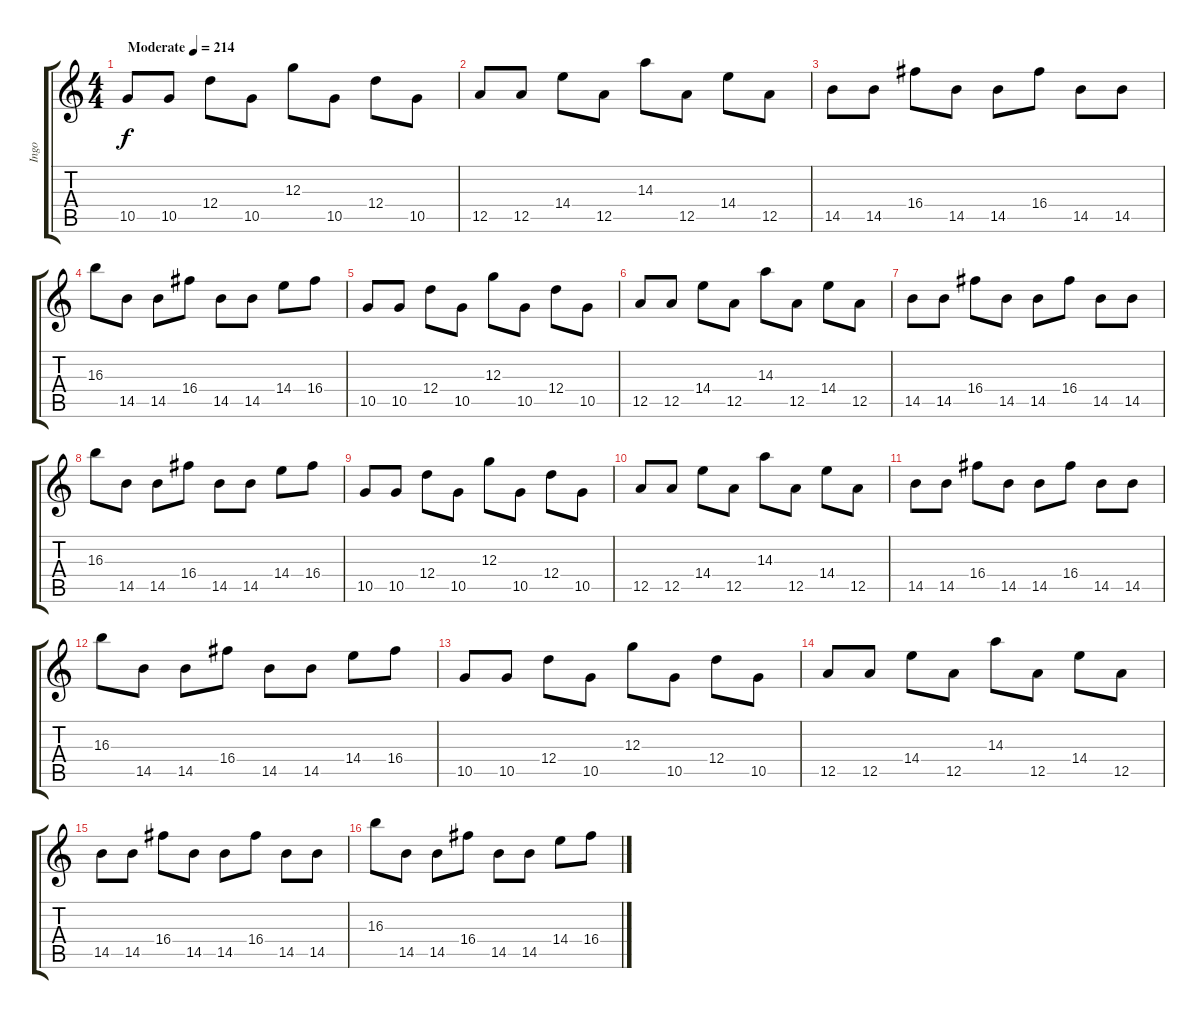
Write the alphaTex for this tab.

\track ("Ingo" "Ingo") {instrument overdrivenguitar}
\staff {score tabs}
\tuning (E4 B3 G3 D3 A2 E2) {hide}
\ts (4 4)
\tempo (214 "Moderate")
\clef g2
\ks c
10.5.8{dy f volume 15 instrument overdrivenguitar} 10.5.8 12.4.8 10.5.8 12.3.8 10.5.8 12.4.8 10.5.8 |
12.5.8 12.5.8 14.4.8 12.5.8 14.3.8 12.5.8 14.4.8 12.5.8 |
14.5.8 14.5.8 16.4.8 14.5.8 14.5.8 16.4.8 14.5.8 14.5.8 |
16.3.8 14.5.8 14.5.8 16.4.8 14.5.8 14.5.8 14.4.8 16.4.8 |
10.5.8 10.5.8 12.4.8 10.5.8 12.3.8 10.5.8 12.4.8 10.5.8 |
12.5.8 12.5.8 14.4.8 12.5.8 14.3.8 12.5.8 14.4.8 12.5.8 |
14.5.8 14.5.8 16.4.8 14.5.8 14.5.8 16.4.8 14.5.8 14.5.8 |
16.3.8 14.5.8 14.5.8 16.4.8 14.5.8 14.5.8 14.4.8 16.4.8 |
10.5.8{volume 15} 10.5.8 12.4.8 10.5.8 12.3.8 10.5.8 12.4.8 10.5.8 |
12.5.8 12.5.8 14.4.8 12.5.8 14.3.8 12.5.8 14.4.8 12.5.8 |
14.5.8 14.5.8 16.4.8 14.5.8 14.5.8 16.4.8 14.5.8 14.5.8 |
16.3.8 14.5.8 14.5.8 16.4.8 14.5.8 14.5.8 14.4.8 16.4.8 |
10.5.8 10.5.8 12.4.8 10.5.8 12.3.8 10.5.8 12.4.8 10.5.8 |
12.5.8 12.5.8 14.4.8 12.5.8 14.3.8 12.5.8 14.4.8 12.5.8 |
14.5.8 14.5.8 16.4.8 14.5.8 14.5.8 16.4.8 14.5.8 14.5.8 |
16.3.8 14.5.8 14.5.8 16.4.8 14.5.8 14.5.8 14.4.8 16.4.8
